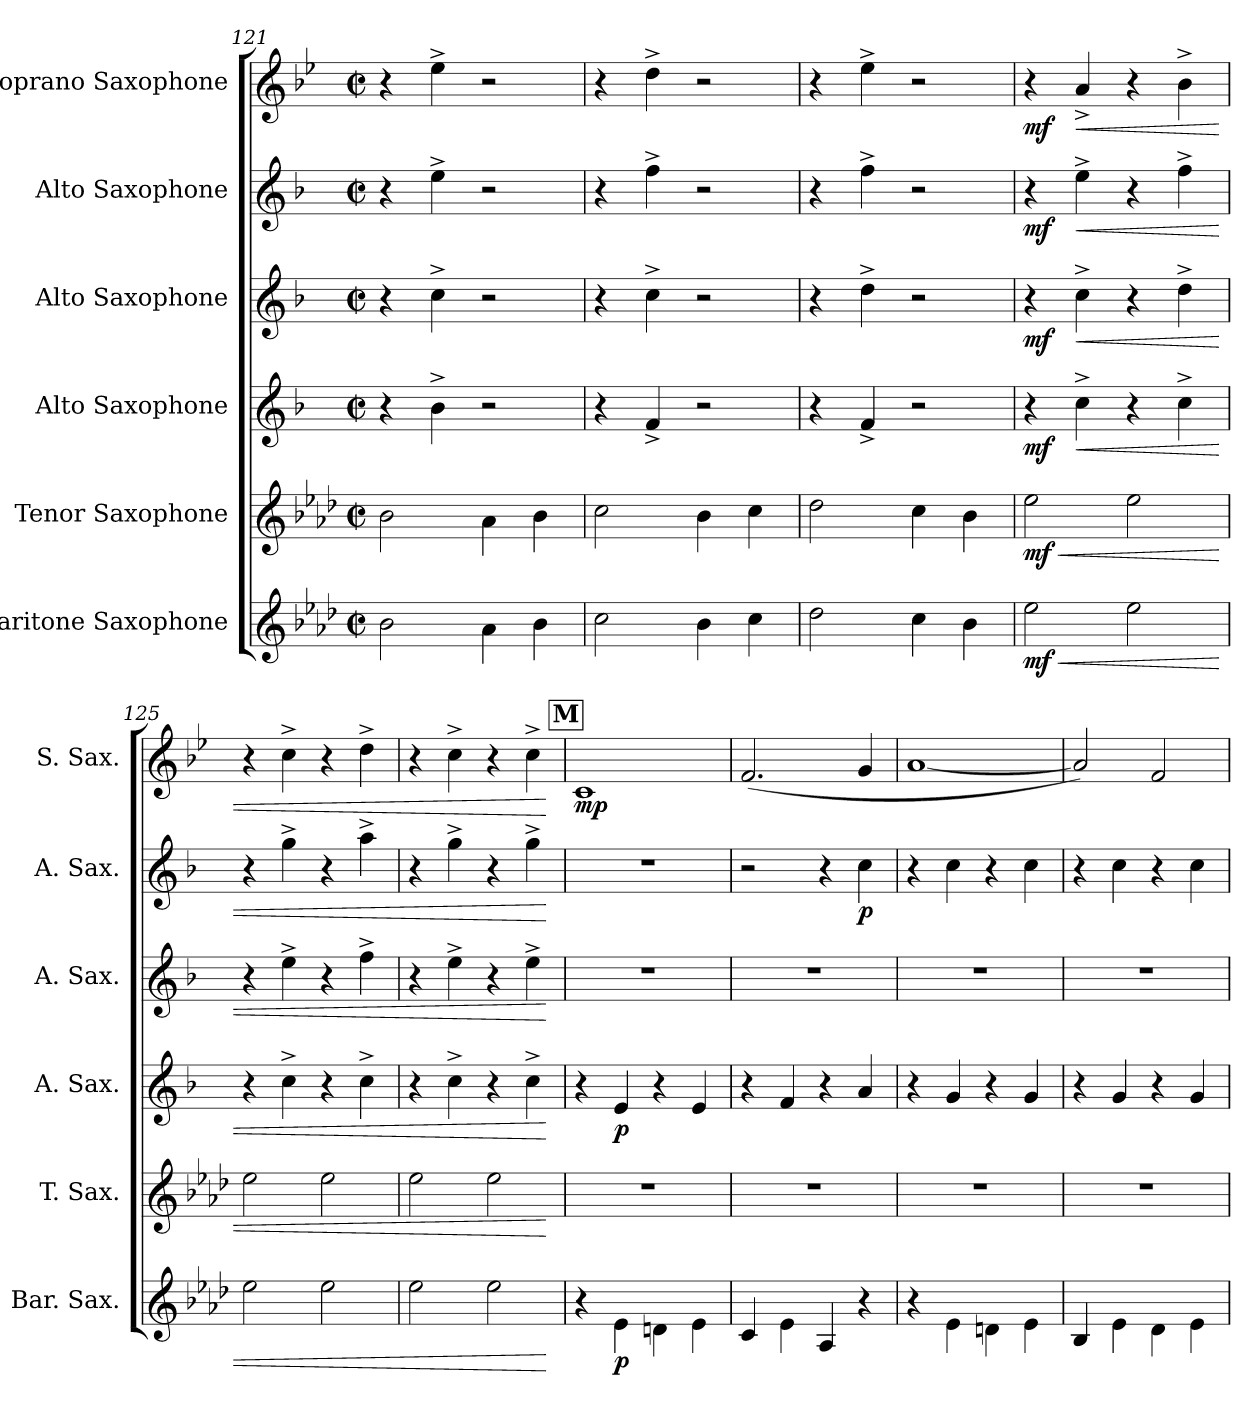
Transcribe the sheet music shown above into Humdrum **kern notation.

**kern	**dynam	**kern	**dynam	**kern	**dynam	**kern	**dynam	**kern	**dynam	**kern	**dynam
*part6	*part6	*part5	*part5	*part4	*part4	*part3	*part3	*part2	*part2	*part1	*part1
*staff6	*staff6	*staff5	*staff5	*staff4	*staff4	*staff3	*staff3	*staff2	*staff2	*staff1	*staff1
*I"Baritone Saxophone	*	*I"Tenor Saxophone	*	*I"Alto Saxophone	*	*I"Alto Saxophone	*	*I"Alto Saxophone	*	*I"Soprano Saxophone	*
*I'Bar. Sax.	*	*I'T. Sax.	*	*I'A. Sax.	*	*I'A. Sax.	*	*I'A. Sax.	*	*I'S. Sax.	*
*clefG2	*	*clefG2	*	*clefG2	*	*clefG2	*	*clefG2	*	*clefG2	*
*ITrd12c21	*	*ITrd8c14	*	*ITrd5c9	*	*ITrd5c9	*	*ITrd5c9	*	*ITrd1c2	*
*k[b-e-a-d-]	*	*k[b-e-a-d-]	*	*k[b-e-a-d-]	*	*k[b-e-a-d-]	*	*k[b-e-a-d-]	*	*k[b-e-a-d-]	*
*M2/2	*	*M2/2	*	*M2/2	*	*M2/2	*	*M2/2	*	*M2/2	*
*met(c|)	*	*met(c|)	*	*met(c|)	*	*met(c|)	*	*met(c|)	*	*met(c|)	*
=121	=121	=121	=121	=121	=121	=121	=121	=121	=121	=121	=121
2B-\	.	2B-\	.	4r	.	4r	.	4r	.	4r	.
.	.	.	.	4d-^\	.	4e-^\	.	4g^\	.	4dd-^\	.
4A-\	.	4A-\	.	2r	.	2r	.	2r	.	2r	.
4B-\	.	4B-\	.	.	.	.	.	.	.	.	.
=122	=122	=122	=122	=122	=122	=122	=122	=122	=122	=122	=122
2c\	.	2c\	.	4r	.	4r	.	4r	.	4r	.
.	.	.	.	4A-^/	.	4e-^\	.	4a-^\	.	4cc^\	.
4B-\	.	4B-\	.	2r	.	2r	.	2r	.	2r	.
4c\	.	4c\	.	.	.	.	.	.	.	.	.
!!LO:PB:g=z
=123	=123	=123	=123	=123	=123	=123	=123	=123	=123	=123	=123
2d-\	.	2d-\	.	4r	.	4r	.	4r	.	4r	.
.	.	.	.	4A-^/	.	4f^\	.	4a-^\	.	4dd-^\	.
4c\	.	4c\	.	2r	.	2r	.	2r	.	2r	.
4B-\	.	4B-\	.	.	.	.	.	.	.	.	.
=124	=124	=124	=124	=124	=124	=124	=124	=124	=124	=124	=124
!	!LO:HP:b	!	!LO:HP:b	!	!	!	!	!	!	!	!
!	!LO:DY:n=1:b	!	!LO:DY:n=1:b	!	!LO:DY:b	!	!LO:DY:b	!	!LO:DY:b	!	!LO:DY:b
2e-\	< mf	2e-\	< mf	4r	mf	4r	mf	4r	mf	4r	mf
!	!	!	!	!	!LO:HP:b	!	!LO:HP:b	!	!LO:HP:b	!	!LO:HP:b
.	.	.	.	4e-^\	<	4e-^\	<	4g^\	<	4g^/	<
2e-\	.	2e-\	.	4r	.	4r	.	4r	.	4r	.
.	.	.	.	4e-^\	.	4f^\	.	4a-^\	.	4a-^\	.
=125	=125	=125	=125	=125	=125	=125	=125	=125	=125	=125	=125
2e-\	.	2e-\	.	4r	.	4r	.	4r	.	4r	.
.	.	.	.	4e-^\	.	4g^\	.	4b-^\	.	4b-^\	.
2e-\	.	2e-\	.	4r	.	4r	.	4r	.	4r	.
.	.	.	.	4e-^\	.	4a-^\	.	4cc^\	.	4cc^\	.
=126	=126	=126	=126	=126	=126	=126	=126	=126	=126	=126	=126
2e-\	.	2e-\	.	4r	.	4r	.	4r	.	4r	.
.	.	.	.	4e-^\	.	4g^\	.	4b-^\	.	4b-^\	.
2e-\	.	2e-\	.	4r	.	4r	.	4r	.	4r	.
.	.	.	.	4e-^\	.	4g^\	.	4b-^\	.	4b-^\	.
.	[	.	[	.	[	.	[	.	[	.	[
!!LO:REH:place=s1:a:B:fs=14:t=M
=127	=127	=127	=127	=127	=127	=127	=127	=127	=127	=127	=127
!	!	!	!	!	!	!	!	!	!	!	!LO:DY:b
4r	.	1r	.	4r	.	1r	.	1r	.	1B-	mp
!	!LO:DY:b	!	!	!	!LO:DY:b	!	!	!	!	!	!
4E-\	p	.	.	4G/	p	.	.	.	.	.	.
4Dn\	.	.	.	4r	.	.	.	.	.	.	.
4E-\	.	.	.	4G/	.	.	.	.	.	.	.
=128	=128	=128	=128	=128	=128	=128	=128	=128	=128	=128	=128
4C/	.	1r	.	4r	.	1r	.	2r	.	(>2.e-/	.
4E-\	.	.	.	4A-/	.	.	.	.	.	.	.
4AA-/	.	.	.	4r	.	.	.	4r	.	.	.
!	!	!	!	!	!	!	!	!	!LO:DY:b	!	!
4r	.	.	.	4c/	.	.	.	4e-\	p	4f/	.
=129	=129	=129	=129	=129	=129	=129	=129	=129	=129	=129	=129
4r	.	1r	.	4r	.	1r	.	4r	.	[1g	.
4E-\	.	.	.	4B-/	.	.	.	4e-\	.	.	.
4Dn\	.	.	.	4r	.	.	.	4r	.	.	.
4E-\	.	.	.	4B-/	.	.	.	4e-\	.	.	.
=130	=130	=130	=130	=130	=130	=130	=130	=130	=130	=130	=130
4BB-/	.	1r	.	4r	.	1r	.	4r	.	2g/])	.
4E-\	.	.	.	4B-/	.	.	.	4e-\	.	.	.
4D-\	.	.	.	4r	.	.	.	4r	.	2e-/	.
4E-\	.	.	.	4B-/	.	.	.	4e-\	.	.	.
=	=	=	=	=	=	=	=	=	=	=	=
*-	*-	*-	*-	*-	*-	*-	*-	*-	*-	*-	*-
